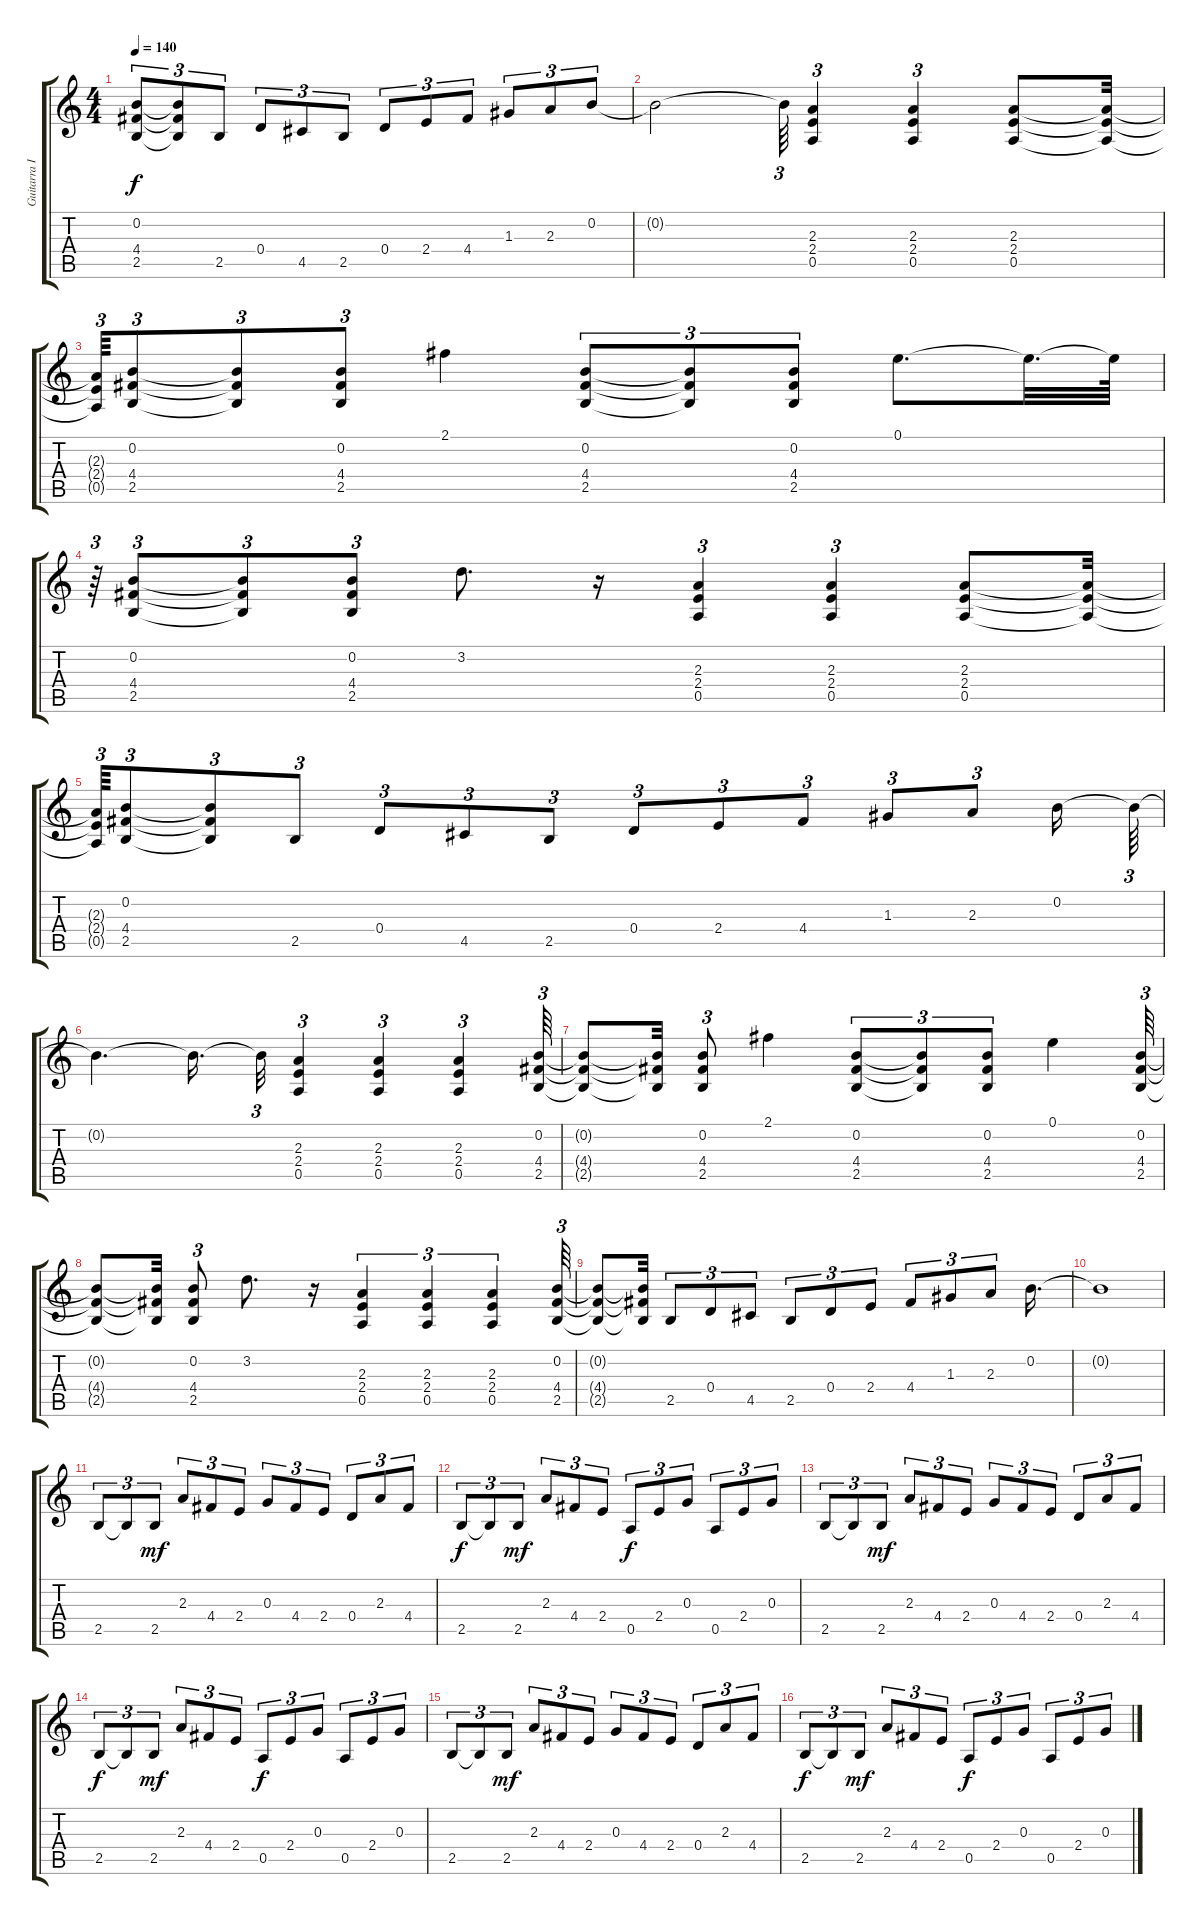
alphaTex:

\track ("Guitarra I" "Guitarra I") {instrument distortionguitar}
\staff {score tabs}
\tuning (E4 B3 G3 D3 A2 E2) {hide}
\ts (4 4)
\tempo 140
\clef g2
\ks c
(0.2 4.4 2.5).8{tu (3 2) dy f} (0.2{t} 4.4{t} 2.5{t}).8{tu (3 2)} 2.5.8{tu (3 2)} 0.4.8{tu (3 2)} 4.5.8{tu (3 2)} 2.5.8{tu (3 2)} 0.4.8{tu (3 2)} 2.4.8{tu (3 2)} 4.4.8{tu (3 2)} 1.3.8{tu (3 2)} 2.3.8{tu (3 2)} 0.2.8{tu (3 2)} |
0.2{t}.2 0.2{t}.64{tu (3 2)} (2.3 2.4 0.5).4{tu (3 2)} (2.3 2.4 0.5).4{tu (3 2)} (2.3 2.4 0.5).8 (2.3{t} 2.4{t} 0.5{t}).32 |
(2.3{t} 2.4{t} 0.5{t}).64{tu (3 2)} (0.2 4.4 2.5).8{tu (3 2)} (0.2{t} 4.4{t} 2.5{t}).8{tu (3 2)} (0.2 4.4 2.5).8{tu (3 2)} 2.1.4 (0.2 4.4 2.5).8{tu (3 2)} (0.2{t} 4.4{t} 2.5{t}).8{tu (3 2)} (0.2 4.4 2.5).8{tu (3 2)} 0.1.8{d} 0.1{t}.32{d} 0.1{t}.64 |
r.64{tu (3 2)} (0.2 4.4 2.5).8{tu (3 2)} (0.2{t} 4.4{t} 2.5{t}).8{tu (3 2)} (0.2 4.4 2.5).8{tu (3 2)} 3.2.8{d} r.16 (2.3 2.4 0.5).4{tu (3 2)} (2.3 2.4 0.5).4{tu (3 2)} (2.3 2.4 0.5).8 (2.3{t} 2.4{t} 0.5{t}).32 |
(2.3{t} 2.4{t} 0.5{t}).64{tu (3 2)} (0.2 4.4 2.5).8{tu (3 2)} (0.2{t} 4.4{t} 2.5{t}).8{tu (3 2)} 2.5.8{tu (3 2)} 0.4.8{tu (3 2)} 4.5.8{tu (3 2)} 2.5.8{tu (3 2)} 0.4.8{tu (3 2)} 2.4.8{tu (3 2)} 4.4.8{tu (3 2)} 1.3.8{tu (3 2)} 2.3.8{tu (3 2)} 0.2.16 0.2{t}.64{tu (3 2)} |
0.2{t}.4{d} 0.2{t}.16{d} 0.2{t}.32{tu (3 2)} (2.3 2.4 0.5).4{tu (3 2)} (2.3 2.4 0.5).4{tu (3 2)} (2.3 2.4 0.5).4{tu (3 2)} (0.2 4.4 2.5).64{tu (3 2)} |
(0.2{t} 4.4{t} 2.5{t}).8 (0.2{t} 4.4{t} 2.5{t}).32 (0.2 4.4 2.5).8{tu (3 2)} 2.1.4 (0.2 4.4 2.5).8{tu (3 2)} (0.2{t} 4.4{t} 2.5{t}).8{tu (3 2)} (0.2 4.4 2.5).8{tu (3 2)} 0.1.4 (0.2 4.4 2.5).64{tu (3 2)} |
(0.2{t} 4.4{t} 2.5{t}).8 (0.2{t} 4.4{t} 2.5{t}).32 (0.2 4.4 2.5).8{tu (3 2)} 3.2.8{d} r.16 (2.3 2.4 0.5).4{tu (3 2)} (2.3 2.4 0.5).4{tu (3 2)} (2.3 2.4 0.5).4{tu (3 2)} (0.2 4.4 2.5).64{tu (3 2)} |
(0.2{t} 4.4{t} 2.5{t}).8 (0.2{t} 4.4{t} 2.5{t}).32 2.5.8{tu (3 2)} 0.4.8{tu (3 2)} 4.5.8{tu (3 2)} 2.5.8{tu (3 2)} 0.4.8{tu (3 2)} 2.4.8{tu (3 2)} 4.4.8{tu (3 2)} 1.3.8{tu (3 2)} 2.3.8{tu (3 2)} 0.2.16{d} |
0.2{t}.1 |
2.5.8{tu (3 2)} 2.5{t}.8{tu (3 2)} 2.5.8{tu (3 2) dy mf} 2.3.8{tu (3 2)} 4.4.8{tu (3 2)} 2.4.8{tu (3 2)} 0.3.8{tu (3 2)} 4.4.8{tu (3 2)} 2.4.8{tu (3 2)} 0.4.8{tu (3 2)} 2.3.8{tu (3 2)} 4.4.8{tu (3 2)} |
2.5.8{tu (3 2) dy f} 2.5{t}.8{tu (3 2)} 2.5.8{tu (3 2) dy mf} 2.3.8{tu (3 2)} 4.4.8{tu (3 2)} 2.4.8{tu (3 2)} 0.5.8{tu (3 2) dy f} 2.4.8{tu (3 2)} 0.3.8{tu (3 2)} 0.5.8{tu (3 2)} 2.4.8{tu (3 2)} 0.3.8{tu (3 2)} |
2.5.8{tu (3 2)} 2.5{t}.8{tu (3 2)} 2.5.8{tu (3 2) dy mf} 2.3.8{tu (3 2)} 4.4.8{tu (3 2)} 2.4.8{tu (3 2)} 0.3.8{tu (3 2)} 4.4.8{tu (3 2)} 2.4.8{tu (3 2)} 0.4.8{tu (3 2)} 2.3.8{tu (3 2)} 4.4.8{tu (3 2)} |
2.5.8{tu (3 2) dy f} 2.5{t}.8{tu (3 2)} 2.5.8{tu (3 2) dy mf} 2.3.8{tu (3 2)} 4.4.8{tu (3 2)} 2.4.8{tu (3 2)} 0.5.8{tu (3 2) dy f} 2.4.8{tu (3 2)} 0.3.8{tu (3 2)} 0.5.8{tu (3 2)} 2.4.8{tu (3 2)} 0.3.8{tu (3 2)} |
2.5.8{tu (3 2)} 2.5{t}.8{tu (3 2)} 2.5.8{tu (3 2) dy mf} 2.3.8{tu (3 2)} 4.4.8{tu (3 2)} 2.4.8{tu (3 2)} 0.3.8{tu (3 2)} 4.4.8{tu (3 2)} 2.4.8{tu (3 2)} 0.4.8{tu (3 2)} 2.3.8{tu (3 2)} 4.4.8{tu (3 2)} |
2.5.8{tu (3 2) dy f} 2.5{t}.8{tu (3 2)} 2.5.8{tu (3 2) dy mf} 2.3.8{tu (3 2)} 4.4.8{tu (3 2)} 2.4.8{tu (3 2)} 0.5.8{tu (3 2) dy f} 2.4.8{tu (3 2)} 0.3.8{tu (3 2)} 0.5.8{tu (3 2)} 2.4.8{tu (3 2)} 0.3.8{tu (3 2)}
